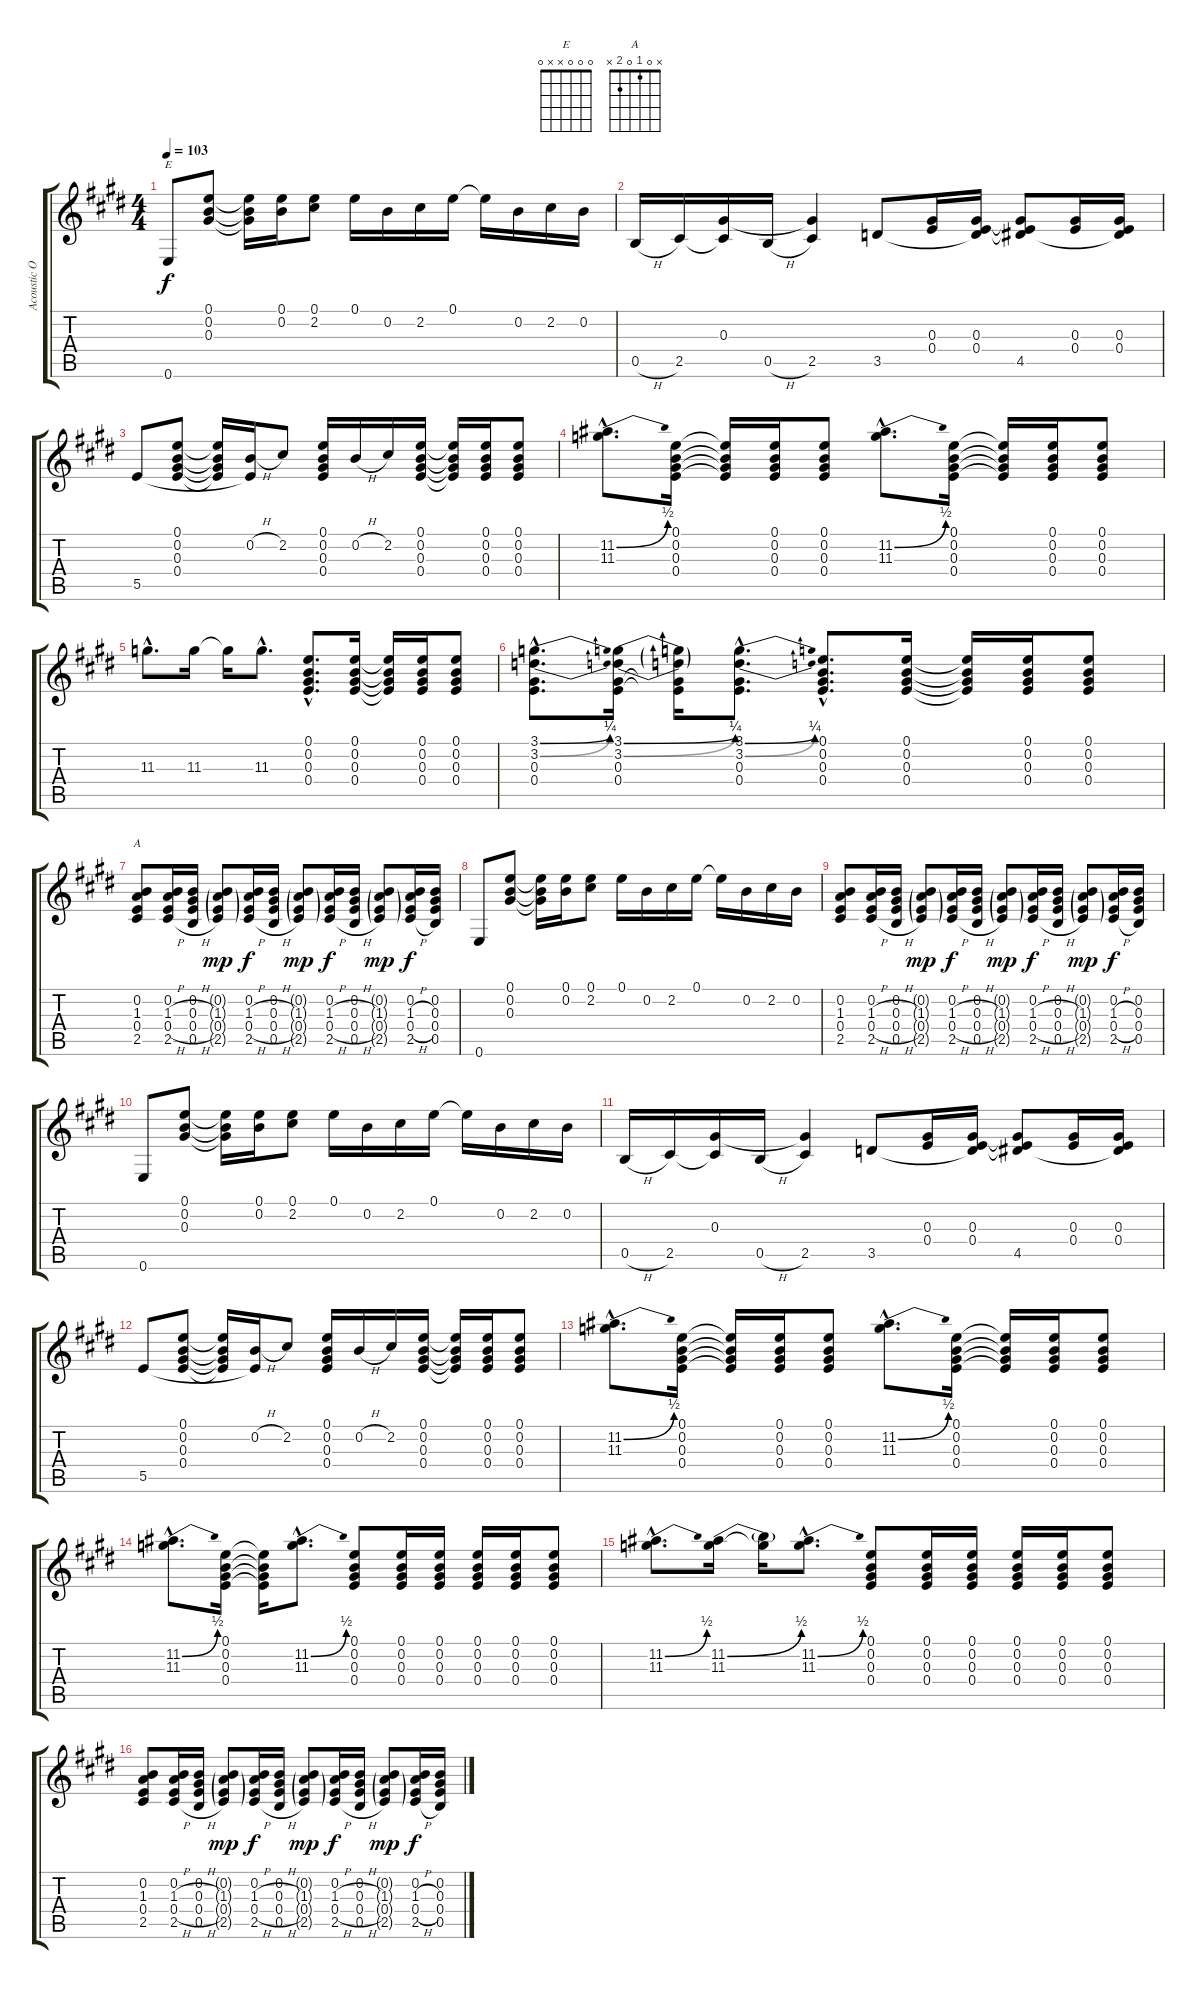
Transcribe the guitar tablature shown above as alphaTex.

\track ("Acoustic Open E" "Acoustic O") {instrument acousticguitarsteel}
\staff {score tabs}
\tuning (E4 B3 Ab3 E3 B2 E2) {hide}
\chord ("E" 0 0 0 x x 0)
\chord ("A" x 0 1 0 2 x)
\ts (4 4)
\tempo 103
\clef g2
\ks e
0.6.8{ch "E" dy f} (0.1 0.2 0.3).8 (0.1{t} 0.2{t} 0.3{t}).16 (0.1 0.2).16 (0.1 2.2).8 0.1.16 0.2.16 2.2.16 0.1.16 0.1{t}.16 0.2.16 2.2.16 0.2.16 |
0.5{h}.16 2.5.16 (0.3 2.5{t}).16 0.5{h}.16 (0.3{t} 2.5).4 3.5.8 (0.3 0.4).16 (0.3 0.4 3.5{t}).16 (0.3{t} 0.4{t} 4.5).8 (0.3 0.4).16 (0.3 0.4 4.5{t}).16 |
5.5.8 (0.1 0.2 0.3 0.4).8 (0.1{t} 0.2{t} 0.3{t} 0.4{t}).16 (0.2{h} 5.5{t}).16 2.2.8 (0.1 0.2 0.3 0.4).16 0.2{h}.16 2.2.16 (0.1 0.2 0.3 0.4).16 (0.1{t} 0.2{t} 0.3{t} 0.4{t}).16 (0.1 0.2 0.3 0.4).16 (0.1 0.2 0.3 0.4).8 |
(11.2{be (bend 0 0 60 2) hac} 11.3{hac}).8{d} (0.1 0.2 0.3 0.4).16 (0.1{t} 0.2{t} 0.3{t} 0.4{t}).16 (0.1 0.2 0.3 0.4).16 (0.1 0.2 0.3 0.4).8 (11.2{be (bend 0 0 60 2) hac} 11.3{hac}).8{d} (0.1 0.2 0.3 0.4).16 (0.1{t} 0.2{t} 0.3{t} 0.4{t}).16 (0.1 0.2 0.3 0.4).16 (0.1 0.2 0.3 0.4).8 |
11.3{hac}.8{d} 11.3.16 11.3{t}.16 11.3{hac}.8{d} (0.1{hac} 0.2{hac} 0.3{hac} 0.4{hac}).8{d} (0.1 0.2 0.3 0.4).16 (0.1{t} 0.2{t} 0.3{t} 0.4{t}).16 (0.1 0.2 0.3 0.4).16 (0.1 0.2 0.3 0.4).8 |
(3.1{be (bend 0 0 60 1) hac} 3.2{be (bend 0 0 60 1) hac} 0.3{hac} 0.4{hac}).8{d} (3.1{be (bend 0 0 60 1)} 3.2{be (bend 0 0 60 1)} 0.3 0.4).16 (3.1{t} 3.2{t} 0.3{t} 0.4{t}).16 (3.1{be (bend 0 0 60 1) hac} 3.2{be (bend 0 0 60 1) hac} 0.3{hac} 0.4{hac}).8{d} (0.1{hac} 0.2{hac} 0.3{hac} 0.4{hac}).8{d} (0.1 0.2 0.3 0.4).16 (0.1{t} 0.2{t} 0.3{t} 0.4{t}).16 (0.1 0.2 0.3 0.4).16 (0.1 0.2 0.3 0.4).8 |
(0.2 1.3 0.4 2.5).8{ch "A"} (0.2 1.3{h} 0.4{h} 2.5{h}).16 (0.2 0.3{h} 0.4{h} 0.5{h}).16 (0.2{g} 1.3{g} 0.4{g} 2.5{g}).8{dy mp} (0.2 1.3{h} 0.4{h} 2.5{h}).16{dy f} (0.2 0.3{h} 0.4{h} 0.5{h}).16 (0.2{g} 1.3{g} 0.4{g} 2.5{g}).8{dy mp} (0.2 1.3{h} 0.4{h} 2.5{h}).16{dy f} (0.2 0.3{h} 0.4{h} 0.5{h}).16 (0.2{g} 1.3{g} 0.4{g} 2.5{g}).8{dy mp} (0.2 1.3{h} 0.4{h} 2.5{h}).16{dy f} (0.2 0.3 0.4 0.5).16 |
0.6.8 (0.1 0.2 0.3).8 (0.1{t} 0.2{t} 0.3{t}).16 (0.1 0.2).16 (0.1 2.2).8 0.1.16 0.2.16 2.2.16 0.1.16 0.1{t}.16 0.2.16 2.2.16 0.2.16 |
(0.2 1.3 0.4 2.5).8 (0.2 1.3{h} 0.4{h} 2.5{h}).16 (0.2 0.3{h} 0.4{h} 0.5{h}).16 (0.2{g} 1.3{g} 0.4{g} 2.5{g}).8{dy mp} (0.2 1.3{h} 0.4{h} 2.5{h}).16{dy f} (0.2 0.3{h} 0.4{h} 0.5{h}).16 (0.2{g} 1.3{g} 0.4{g} 2.5{g}).8{dy mp} (0.2 1.3{h} 0.4{h} 2.5{h}).16{dy f} (0.2 0.3{h} 0.4{h} 0.5{h}).16 (0.2{g} 1.3{g} 0.4{g} 2.5{g}).8{dy mp} (0.2 1.3{h} 0.4{h} 2.5{h}).16{dy f} (0.2 0.3 0.4 0.5).16 |
0.6.8 (0.1 0.2 0.3).8 (0.1{t} 0.2{t} 0.3{t}).16 (0.1 0.2).16 (0.1 2.2).8 0.1.16 0.2.16 2.2.16 0.1.16 0.1{t}.16 0.2.16 2.2.16 0.2.16 |
0.5{h}.16 2.5.16 (0.3 2.5{t}).16 0.5{h}.16 (0.3{t} 2.5).4 3.5.8 (0.3 0.4).16 (0.3 0.4 3.5{t}).16 (0.3{t} 0.4{t} 4.5).8 (0.3 0.4).16 (0.3 0.4 4.5{t}).16 |
5.5.8 (0.1 0.2 0.3 0.4).8 (0.1{t} 0.2{t} 0.3{t} 0.4{t}).16 (0.2{h} 5.5{t}).16 2.2.8 (0.1 0.2 0.3 0.4).16 0.2{h}.16 2.2.16 (0.1 0.2 0.3 0.4).16 (0.1{t} 0.2{t} 0.3{t} 0.4{t}).16 (0.1 0.2 0.3 0.4).16 (0.1 0.2 0.3 0.4).8 |
(11.2{be (bend 0 0 60 2) hac} 11.3{hac}).8{d} (0.1 0.2 0.3 0.4).16 (0.1{t} 0.2{t} 0.3{t} 0.4{t}).16 (0.1 0.2 0.3 0.4).16 (0.1 0.2 0.3 0.4).8 (11.2{be (bend 0 0 60 2) hac} 11.3{hac}).8{d} (0.1 0.2 0.3 0.4).16 (0.1{t} 0.2{t} 0.3{t} 0.4{t}).16 (0.1 0.2 0.3 0.4).16 (0.1 0.2 0.3 0.4).8 |
(11.2{be (bend 0 0 60 2) hac} 11.3{hac}).8{d} (0.1 0.2 0.3 0.4).16 (0.1{t} 0.2{t} 0.3{t} 0.4{t}).16 (11.2{be (bend 0 0 60 2) hac} 11.3{hac}).8{d} (0.1 0.2 0.3 0.4).8 (0.1 0.2 0.3 0.4).16 (0.1 0.2 0.3 0.4).16 (0.1 0.2 0.3 0.4).16 (0.1 0.2 0.3 0.4).16 (0.1 0.2 0.3 0.4).8 |
(11.2{be (bend 0 0 60 2) hac} 11.3{hac}).8{d} (11.2{be (bend 0 0 60 2)} 11.3).16 (11.2{t} 11.3{t}).16 (11.2{be (bend 0 0 60 2) hac} 11.3{hac}).8{d} (0.1 0.2 0.3 0.4).8 (0.1 0.2 0.3 0.4).16 (0.1 0.2 0.3 0.4).16 (0.1 0.2 0.3 0.4).16 (0.1 0.2 0.3 0.4).16 (0.1 0.2 0.3 0.4).8 |
(0.2 1.3 0.4 2.5).8 (0.2 1.3{h} 0.4{h} 2.5{h}).16 (0.2 0.3{h} 0.4{h} 0.5{h}).16 (0.2{g} 1.3{g} 0.4{g} 2.5{g}).8{dy mp} (0.2 1.3{h} 0.4{h} 2.5{h}).16{dy f} (0.2 0.3{h} 0.4{h} 0.5{h}).16 (0.2{g} 1.3{g} 0.4{g} 2.5{g}).8{dy mp} (0.2 1.3{h} 0.4{h} 2.5{h}).16{dy f} (0.2 0.3{h} 0.4{h} 0.5{h}).16 (0.2{g} 1.3{g} 0.4{g} 2.5{g}).8{dy mp} (0.2 1.3{h} 0.4{h} 2.5{h}).16{dy f} (0.2 0.3 0.4 0.5).16
